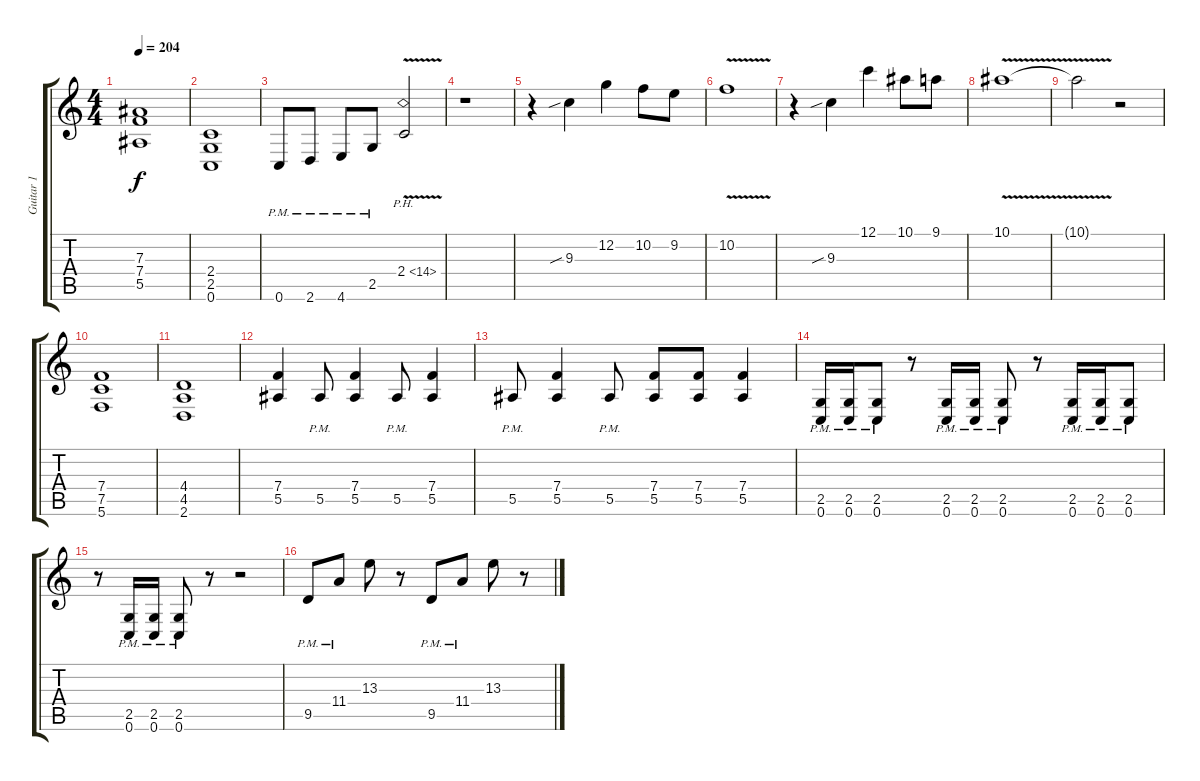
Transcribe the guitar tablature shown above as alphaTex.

\track ("Guitar 1" "Guitar 1") {instrument distortionguitar}
\staff {score tabs}
\tuning (C4 G3 Eb3 Bb2 F2 C2) {hide}
\ts (4 4)
\tempo 204
\clef g2
\ks c
(7.3{t} 7.4{t} 5.5{t}).1{dy f} |
(2.4 2.5 0.6).1 |
0.6{pm}.8 2.6{pm}.8 4.6{pm}.8 2.5{pm}.8 2.4{ph 12 v}.2 |
r.1 |
r.4 9.3{sib}.4 12.2.4 10.2.8 9.2.8 |
10.2{v}.1 |
r.4 9.3{sib}.4 12.1.4 10.1.8 9.1.8 |
10.1{v}.1 |
10.1{t}.2 r.2 |
(7.4 7.5 5.6).1 |
(4.4 4.5 2.6).1 |
(7.4 5.5).4 5.5{pm}.8 (7.4 5.5).4 5.5{pm}.8 (7.4 5.5).4 |
5.5{pm}.8 (7.4 5.5).4 5.5{pm}.8 (7.4 5.5).8 (7.4 5.5).8 (7.4 5.5).4 |
(2.5{pm} 0.6{pm}).16 (2.5{pm} 0.6{pm}).16 (2.5{pm} 0.6{pm}).8 r.8 (2.5{pm} 0.6{pm}).16 (2.5{pm} 0.6{pm}).16 (2.5{pm} 0.6{pm}).8 r.8 (2.5{pm} 0.6{pm}).16 (2.5{pm} 0.6{pm}).16 (2.5{pm} 0.6{pm}).8 |
r.8 (2.5{pm} 0.6{pm}).16 (2.5{pm} 0.6{pm}).16 (2.5{pm} 0.6{pm}).8 r.8 r.2 |
9.5{pm}.8 11.4{pm}.8 13.3.8 r.8 9.5{pm}.8 11.4{pm}.8 13.3.8 r.8
